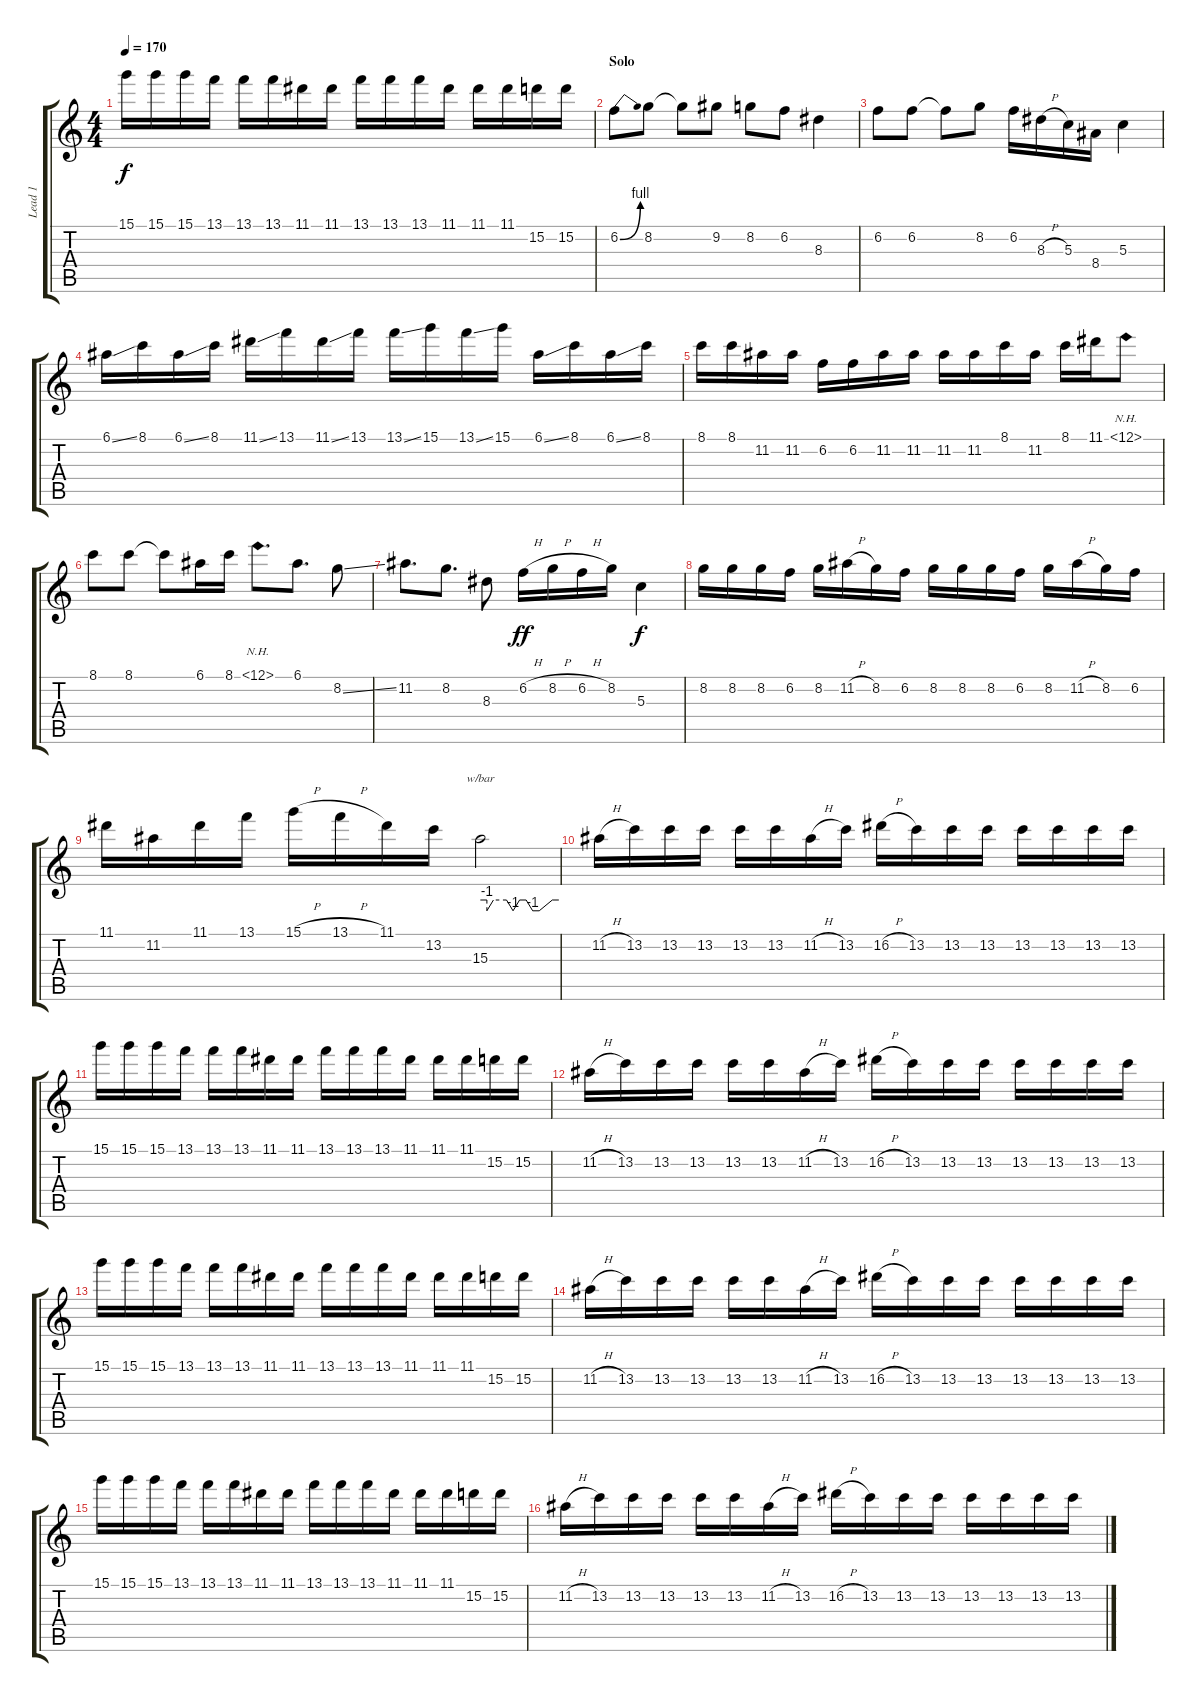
\track ("Lead 1" "Lead 1") {instrument overdrivenguitar}
\staff {score tabs}
\tuning (E4 B3 G3 D3 A2 E2) {hide}
\ts (4 4)
\tempo 170
\clef g2
\ks c
15.1.16{dy f} 15.1.16 15.1.16 13.1.16 13.1.16 13.1.16 11.1.16 11.1.16 13.1.16 13.1.16 13.1.16 11.1.16 11.1.16 11.1.16 15.2.16 15.2.16 |
\section ("" "Solo")
6.2{be (bend 0 0 60 4)}.8 8.2.8 8.2{t}.8 9.2.8 8.2.8 6.2.8 8.3.4 |
6.2.8 6.2.8 6.2{t}.8 8.2.8 6.2.16 8.3{h}.16 5.3.16 8.4.16 5.3.4 |
6.1{ss}.16 8.1.16 6.1{ss}.16 8.1.16 11.1{ss}.16 13.1.16 11.1{ss}.16 13.1.16 13.1{ss}.16 15.1.16 13.1{ss}.16 15.1.16 6.1{ss}.16 8.1.16 6.1{ss}.16 8.1.16 |
8.1.16 8.1.16 11.2.16 11.2.16 6.2.16 6.2.16 11.2.16 11.2.16 11.2.16 11.2.16 8.1.16 11.2.16 8.1.16 11.1.16 11.1{nh}.8 |
8.1.8 8.1.8 8.1{t}.8 6.1.16 8.1.16 11.1{nh}.8{d} 6.1.8{d} 8.2{ss}.8 |
11.2.8{d} 8.2.8{d} 8.3.8 6.2{h}.16{dy ff} 8.2{h}.16 6.2{h}.16 8.2.16 5.3.4{dy f} |
8.2.16 8.2.16 8.2.16 6.2.16 8.2.16 11.2{h}.16 8.2.16 6.2.16 8.2.16 8.2.16 8.2.16 6.2.16 8.2.16 11.2{h}.16 8.2.16 6.2.16 |
11.1.16 11.2.16 11.1.16 13.1.16 15.1{h}.16 13.1{h}.16 11.1.16 13.2.16 15.3.2{tbe (custom default 0 0 5 0 5 -4 10 0 20 0 25 -4 30 0 35 0 40 -4 45 -4 55 0 60 0)} |
\section ("" "")
11.2{h}.16 13.2.16 13.2.16 13.2.16 13.2.16 13.2.16 11.2{h}.16 13.2.16 16.2{h}.16 13.2.16 13.2.16 13.2.16 13.2.16 13.2.16 13.2.16 13.2.16 |
15.1.16 15.1.16 15.1.16 13.1.16 13.1.16 13.1.16 11.1.16 11.1.16 13.1.16 13.1.16 13.1.16 11.1.16 11.1.16 11.1.16 15.2.16 15.2.16 |
11.2{h}.16 13.2.16 13.2.16 13.2.16 13.2.16 13.2.16 11.2{h}.16 13.2.16 16.2{h}.16 13.2.16 13.2.16 13.2.16 13.2.16 13.2.16 13.2.16 13.2.16 |
15.1.16 15.1.16 15.1.16 13.1.16 13.1.16 13.1.16 11.1.16 11.1.16 13.1.16 13.1.16 13.1.16 11.1.16 11.1.16 11.1.16 15.2.16 15.2.16 |
11.2{h}.16 13.2.16 13.2.16 13.2.16 13.2.16 13.2.16 11.2{h}.16 13.2.16 16.2{h}.16 13.2.16 13.2.16 13.2.16 13.2.16 13.2.16 13.2.16 13.2.16 |
15.1.16 15.1.16 15.1.16 13.1.16 13.1.16 13.1.16 11.1.16 11.1.16 13.1.16 13.1.16 13.1.16 11.1.16 11.1.16 11.1.16 15.2.16 15.2.16 |
11.2{h}.16 13.2.16 13.2.16 13.2.16 13.2.16 13.2.16 11.2{h}.16 13.2.16 16.2{h}.16 13.2.16 13.2.16 13.2.16 13.2.16 13.2.16 13.2.16 13.2.16
